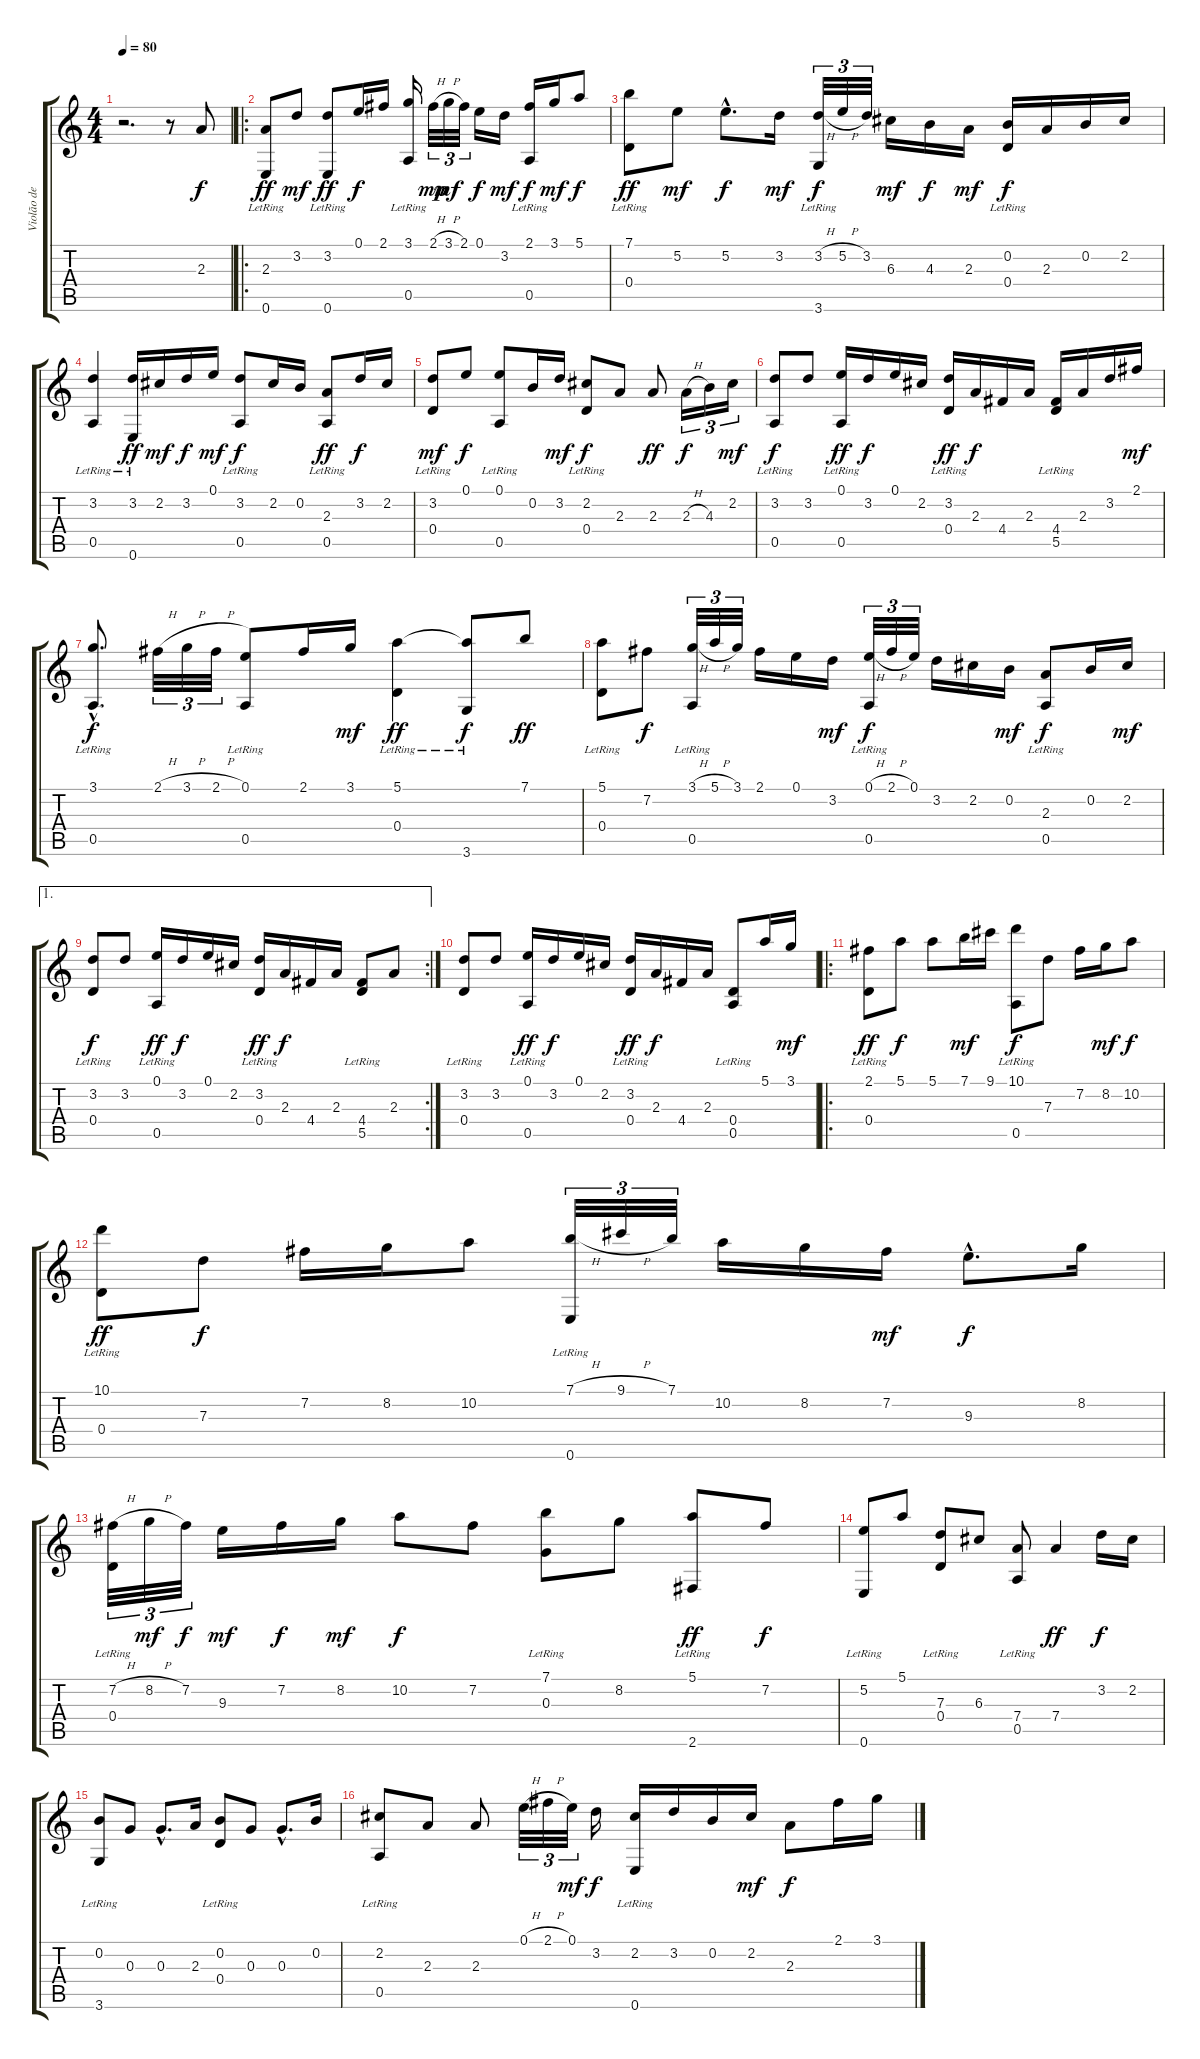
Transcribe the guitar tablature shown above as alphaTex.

\track ("Violão de Nylon" "Violão de ") {instrument acousticguitarnylon}
\staff {score tabs}
\tuning (E4 B3 G3 D3 A2 E2) {hide}
\ts (4 4)
\tempo 80
\clef g2
\ks c
r.2{d dy f instrument acousticguitarnylon} r.8 2.3.8 |
\ro
(2.3 0.6{lr}).8{dy ff} 3.2.8{dy mf} (3.2 0.6{lr}).8{dy ff} 0.1.16{dy f} 2.1.16 (3.1 0.5{lr}).16 2.1{h}.32{tu (3 2) dy mp} 3.1{h}.32{tu (3 2) dy mf} 2.1.32{tu (3 2)} 0.1.16{dy f} 3.2.16{dy mf} (2.1 0.5{lr}).16{dy f} 3.1.16{dy mf} 5.1.8{dy f} |
(7.1 0.4{lr}).8{dy ff} 5.2.8{dy mf} 5.2{hac}.8{d dy f} 3.2.16{dy mf} (3.2{h} 3.6{lr}).32{tu (3 2) dy f} 5.2{h}.32{tu (3 2)} 3.2.32{tu (3 2)} 6.3.16{dy mf} 4.3.16{dy f} 2.3.16{dy mf} (0.2 0.4{lr}).16{dy f} 2.3.16 0.2.16 2.2.16 |
(3.2 0.5{lr}).4 (3.2 0.6{lr}).16{dy ff} 2.2.16{dy mf} 3.2.16{dy f} 0.1.16{dy mf} (3.2 0.5{lr}).8{dy f} 2.2.16 0.2.16 (2.3 0.5{lr}).8{dy ff} 3.2.16{dy f} 2.2.16 |
(3.2 0.4{lr}).8{dy mf} 0.1.8{dy f} (0.1 0.5{lr}).8 0.2.16 3.2.16{dy mf} (2.2 0.4{lr}).8{dy f} 2.3.8 2.3.8{dy ff} 2.3{h}.16{tu (3 2) dy f} 4.3.16{tu (3 2)} 2.2.16{tu (3 2) dy mf} |
(3.2 0.5{lr}).8{dy f} 3.2.8 (0.1 0.5{lr}).16{dy ff} 3.2.16{dy f} 0.1.16 2.2.16 (3.2 0.4{lr}).16{dy ff} 2.3.16{dy f} 4.4.16 2.3.16 (4.4 5.5{lr}).16 2.3.16 3.2.16 2.1.16{dy mf} |
(3.1{hac} 0.5{hac lr}).8{d dy f} 2.1{h}.32{tu (3 2)} 3.1{h}.32{tu (3 2)} 2.1{h}.32{tu (3 2)} (0.1 0.5{lr}).8 2.1.16 3.1.16{dy mf} (5.1 0.4{lr}).4{dy ff} (5.1{t} 3.6{lr}).8{dy f} 7.1.8{dy ff} |
(5.1 0.4{lr}).8 7.2.8{dy f} (3.1{h} 0.5{lr}).32{tu (3 2)} 5.1{h}.32{tu (3 2)} 3.1.32{tu (3 2)} 2.1.16 0.1.16 3.2.16{dy mf} (0.1{h} 0.5{lr}).32{tu (3 2) dy f} 2.1{h}.32{tu (3 2)} 0.1.32{tu (3 2)} 3.2.16 2.2.16 0.2.16{dy mf} (2.3 0.5{lr}).8{dy f} 0.2.16 2.2.16{dy mf} |
\ae 1
\rc 2
(3.2 0.4{lr}).8{dy f} 3.2.8 (0.1 0.5{lr}).16{dy ff} 3.2.16{dy f} 0.1.16 2.2.16 (3.2 0.4{lr}).16{dy ff} 2.3.16{dy f} 4.4.16 2.3.16 (4.4{lr} 5.5).8 2.3.8 |
(3.2 0.4{lr}).8 3.2.8 (0.1 0.5{lr}).16{dy ff} 3.2.16{dy f} 0.1.16 2.2.16 (3.2 0.4{lr}).16{dy ff} 2.3.16{dy f} 4.4.16 2.3.16 (0.4 0.5{lr}).8 5.1.16 3.1.16{dy mf} |
\ro
(2.1 0.4{lr}).8{dy ff} 5.1.8{dy f} 5.1.8 7.1.16{dy mf} 9.1.16 (10.1 0.5{lr}).8{dy f} 7.3.8 7.2.16 8.2.16{dy mf} 10.2.8{dy f} |
(10.1 0.4{lr}).8{dy ff} 7.3.8{dy f} 7.2.16 8.2.16 10.2.8 (7.1{h} 0.6{lr}).32{tu (3 2)} 9.1{h}.32{tu (3 2)} 7.1.32{tu (3 2)} 10.2.16 8.2.16 7.2.16{dy mf} 9.3{hac}.8{d dy f} 8.2.16 |
(7.2{h} 0.4{lr}).32{tu (3 2)} 8.2{h}.32{tu (3 2) dy mf} 7.2.32{tu (3 2) dy f} 9.3.16{dy mf} 7.2.16{dy f} 8.2.16{dy mf} 10.2.8{dy f} 7.2.8 (7.1 0.3{lr}).8 8.2.8 (5.1 2.6{lr}).8{dy ff} 7.2.8{dy f} |
(5.2 0.6{lr}).8 5.1.8 (7.3 0.4{lr}).8 6.3.8 (7.4 0.5{lr}).8 7.4.4{dy ff} 3.2.16{dy f} 2.2.16 |
(0.2 3.6{lr}).8 0.3.8 0.3{hac}.8{d} 2.3.16 (0.2 0.4{lr}).8 0.3.8 0.3{hac}.8{d} 0.2.16 |
(2.2 0.5{lr}).8 2.3.8 2.3.8 0.1{h}.32{tu (3 2)} 2.1{h}.32{tu (3 2)} 0.1.32{tu (3 2) dy mf} 3.2.16{dy f} (2.2 0.6{lr}).16 3.2.16 0.2.16 2.2.16{dy mf} 2.3.8{dy f} 2.1.16 3.1.16
